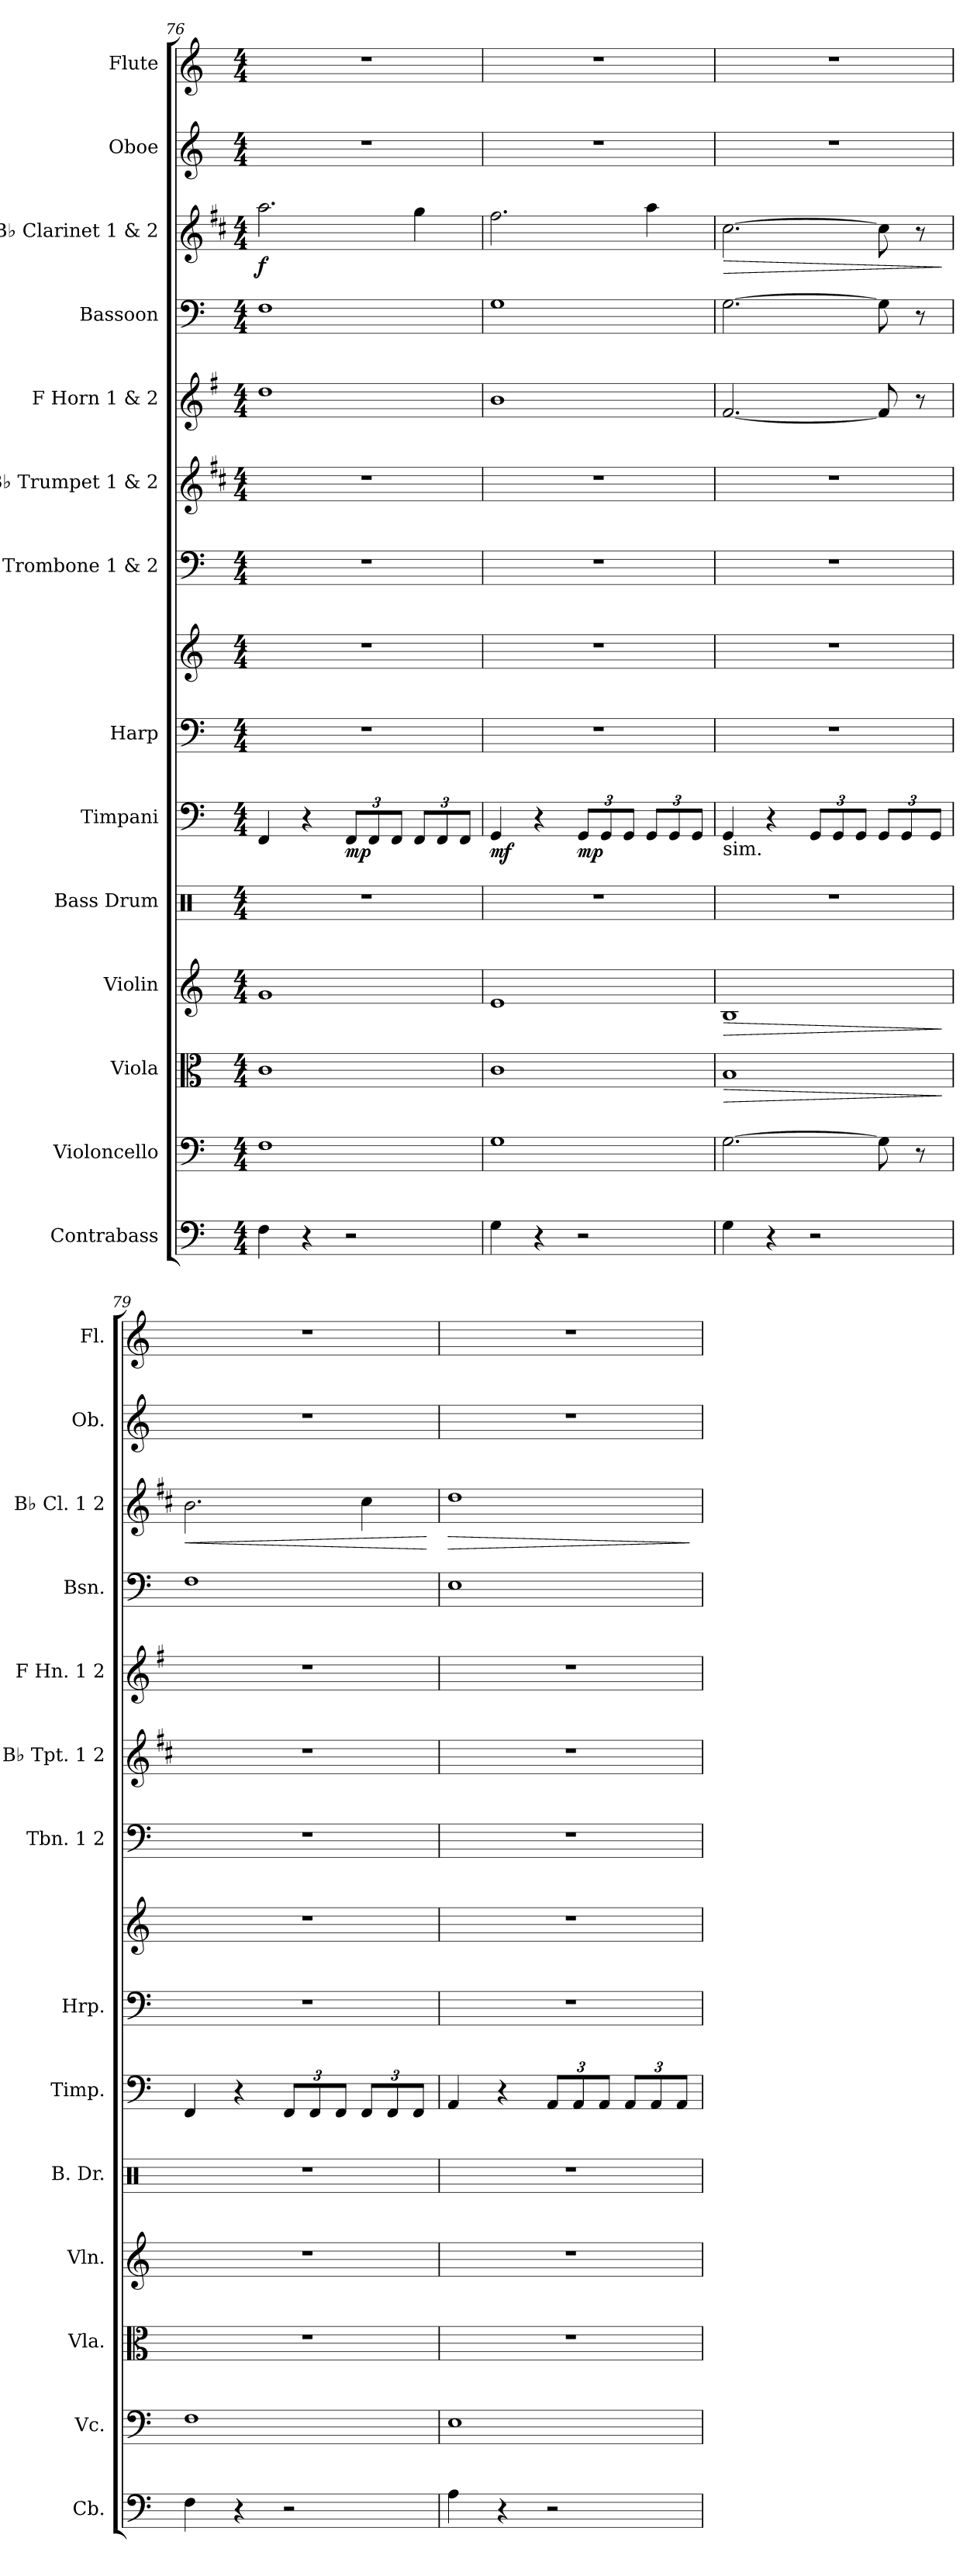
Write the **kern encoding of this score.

**kern	**kern	**kern	**dynam	**kern	**dynam	**kern	**kern	**dynam	**kern	**kern	**kern	**kern	**kern	**kern	**kern	**dynam	**kern	**kern
*part14	*part13	*part12	*part12	*part11	*part11	*part10	*part9	*part9	*part8	*part8	*part7	*part6	*part5	*part4	*part3	*part3	*part2	*part1
*staff15	*staff14	*staff13	*staff13	*staff12	*staff12	*staff11	*staff10	*staff10	*staff9	*staff8	*staff7	*staff6	*staff5	*staff4	*staff3	*staff3	*staff2	*staff1
*I"Contrabass	*I"Violoncello	*I"Viola	*	*I"Violin	*	*I"Bass Drum	*I"Timpani	*	*I"Harp	*	*I"Trombone 1 &amp; 2	*I"B♭ Trumpet 1 &amp; 2	*I"F Horn 1 &amp; 2	*I"Bassoon	*I"B♭ Clarinet 1 &amp; 2	*	*I"Oboe	*I"Flute
*I'Cb.	*I'Vc.	*I'Vla.	*	*I'Vln.	*	*I'B. Dr.	*I'Timp.	*	*I'Hrp.	*	*I'Tbn. 1 2	*I'B♭ Tpt. 1 2	*I'F Hn. 1 2	*I'Bsn.	*I'B♭ Cl. 1 2	*	*I'Ob.	*I'Fl.
*clefF4	*clefF4	*clefC3	*	*clefG2	*	*clefX	*clefF4	*	*clefF4	*clefG2	*clefF4	*clefG2	*clefG2	*clefF4	*clefG2	*	*clefG2	*clefG2
*ITrd7c12	*	*	*	*	*	*	*	*	*	*	*	*ITrd1c2	*ITrd4c7	*	*ITrd1c2	*	*	*
*k[]	*k[]	*k[]	*	*k[]	*	*k[]	*k[]	*	*k[]	*k[]	*k[]	*k[]	*k[]	*k[]	*k[]	*	*k[]	*k[]
*M4/4	*M4/4	*M4/4	*	*M4/4	*	*M4/4	*M4/4	*	*M4/4	*M4/4	*M4/4	*M4/4	*M4/4	*M4/4	*M4/4	*	*M4/4	*M4/4
=76	=76	=76	=76	=76	=76	=76	=76	=76	=76	=76	=76	=76	=76	=76	=76	=76	=76	=76
!	!	!	!	!	!	!	!	!	!	!	!	!	!	!	!	!LO:DY:b	!	!
4FF\	1F	1c	.	1g	.	1r	4FF/	.	1r	1r	1r	1r	1g	1F	2.gg\	f	1r	1r
4r	.	.	.	.	.	.	4r	.	.	.	.	.	.	.	.	.	.	.
*	*	*	*	*	*	*	*Xbrackettup	*	*	*	*	*	*	*	*	*	*	*
!	!	!	!	!	!	!	!	!LO:DY:b	!	!	!	!	!	!	!	!	!	!
2r	.	.	.	.	.	.	12FF/L	mp	.	.	.	.	.	.	.	.	.	.
.	.	.	.	.	.	.	12FF/	.	.	.	.	.	.	.	.	.	.	.
.	.	.	.	.	.	.	12FF/J	.	.	.	.	.	.	.	.	.	.	.
.	.	.	.	.	.	.	12FF/L	.	.	.	.	.	.	.	4ff\	.	.	.
.	.	.	.	.	.	.	12FF/	.	.	.	.	.	.	.	.	.	.	.
.	.	.	.	.	.	.	12FF/J	.	.	.	.	.	.	.	.	.	.	.
=77	=77	=77	=77	=77	=77	=77	=77	=77	=77	=77	=77	=77	=77	=77	=77	=77	=77	=77
!	!	!	!	!	!	!	!	!LO:DY:b	!	!	!	!	!	!	!	!	!	!
4GG\	1G	1c	.	1e	.	1r	4GG/	mf	1r	1r	1r	1r	1e	1G	2.ee\	.	1r	1r
4r	.	.	.	.	.	.	4r	.	.	.	.	.	.	.	.	.	.	.
!	!	!	!	!	!	!	!	!LO:DY:b	!	!	!	!	!	!	!	!	!	!
2r	.	.	.	.	.	.	12GG/L	mp	.	.	.	.	.	.	.	.	.	.
.	.	.	.	.	.	.	12GG/	.	.	.	.	.	.	.	.	.	.	.
.	.	.	.	.	.	.	12GG/J	.	.	.	.	.	.	.	.	.	.	.
.	.	.	.	.	.	.	12GG/L	.	.	.	.	.	.	.	4gg\	.	.	.
.	.	.	.	.	.	.	12GG/	.	.	.	.	.	.	.	.	.	.	.
.	.	.	.	.	.	.	12GG/J	.	.	.	.	.	.	.	.	.	.	.
=78	=78	=78	=78	=78	=78	=78	=78	=78	=78	=78	=78	=78	=78	=78	=78	=78	=78	=78
!	!	!	!	!	!	!	!LO:TX:b:t=sim.	!	!	!	!	!	!	!	!	!	!	!
!	!	!	!LO:HP:b	!	!LO:HP:b	!	!	!	!	!	!	!	!	!	!	!LO:HP:b	!	!
4GG\	[2.G\	1B	>	1B	>	1r	4GG/	.	1r	1r	1r	1r	[2.B/	[2.G\	[2.b\	>	1r	1r
4r	.	.	.	.	.	.	4r	.	.	.	.	.	.	.	.	.	.	.
2r	.	.	.	.	.	.	12GG/L	.	.	.	.	.	.	.	.	.	.	.
.	.	.	.	.	.	.	12GG/	.	.	.	.	.	.	.	.	.	.	.
.	.	.	.	.	.	.	12GG/J	.	.	.	.	.	.	.	.	.	.	.
.	8G\]	.	.	.	.	.	12GG/L	.	.	.	.	.	8B/]	8G\]	8b\]	.	.	.
.	.	.	.	.	.	.	12GG/	.	.	.	.	.	.	.	.	.	.	.
.	8r	.	.	.	.	.	.	.	.	.	.	.	8r	8r	8r	.	.	.
.	.	.	.	.	.	.	12GG/J	.	.	.	.	.	.	.	.	.	.	.
.	.	.	]	.	]	.	.	.	.	.	.	.	.	.	.	]	.	.
=79	=79	=79	=79	=79	=79	=79	=79	=79	=79	=79	=79	=79	=79	=79	=79	=79	=79	=79
!	!	!	!	!	!	!	!	!	!	!	!	!	!	!	!	!LO:HP:b	!	!
4FF\	1F	1r	.	1r	.	1r	4FF/	.	1r	1r	1r	1r	1r	1F	2.a\	<	1r	1r
4r	.	.	.	.	.	.	4r	.	.	.	.	.	.	.	.	.	.	.
2r	.	.	.	.	.	.	12FF/L	.	.	.	.	.	.	.	.	.	.	.
.	.	.	.	.	.	.	12FF/	.	.	.	.	.	.	.	.	.	.	.
.	.	.	.	.	.	.	12FF/J	.	.	.	.	.	.	.	.	.	.	.
.	.	.	.	.	.	.	12FF/L	.	.	.	.	.	.	.	4b\	.	.	.
.	.	.	.	.	.	.	12FF/	.	.	.	.	.	.	.	.	.	.	.
.	.	.	.	.	.	.	12FF/J	.	.	.	.	.	.	.	.	.	.	.
.	.	.	.	.	.	.	.	.	.	.	.	.	.	.	.	[	.	.
=80	=80	=80	=80	=80	=80	=80	=80	=80	=80	=80	=80	=80	=80	=80	=80	=80	=80	=80
!	!	!	!	!	!	!	!	!	!	!	!	!	!	!	!	!LO:HP:b	!	!
4AA\	1E	1r	.	1r	.	1r	4AA/	.	1r	1r	1r	1r	1r	1E	1cc	>	1r	1r
4r	.	.	.	.	.	.	4r	.	.	.	.	.	.	.	.	.	.	.
2r	.	.	.	.	.	.	12AA/L	.	.	.	.	.	.	.	.	.	.	.
.	.	.	.	.	.	.	12AA/	.	.	.	.	.	.	.	.	.	.	.
.	.	.	.	.	.	.	12AA/J	.	.	.	.	.	.	.	.	.	.	.
.	.	.	.	.	.	.	12AA/L	.	.	.	.	.	.	.	.	.	.	.
.	.	.	.	.	.	.	12AA/	.	.	.	.	.	.	.	.	.	.	.
.	.	.	.	.	.	.	12AA/J	.	.	.	.	.	.	.	.	.	.	.
.	.	.	.	.	.	.	.	.	.	.	.	.	.	.	.	]	.	.
=	=	=	=	=	=	=	=	=	=	=	=	=	=	=	=	=	=	=
*-	*-	*-	*-	*-	*-	*-	*-	*-	*-	*-	*-	*-	*-	*-	*-	*-	*-	*-
